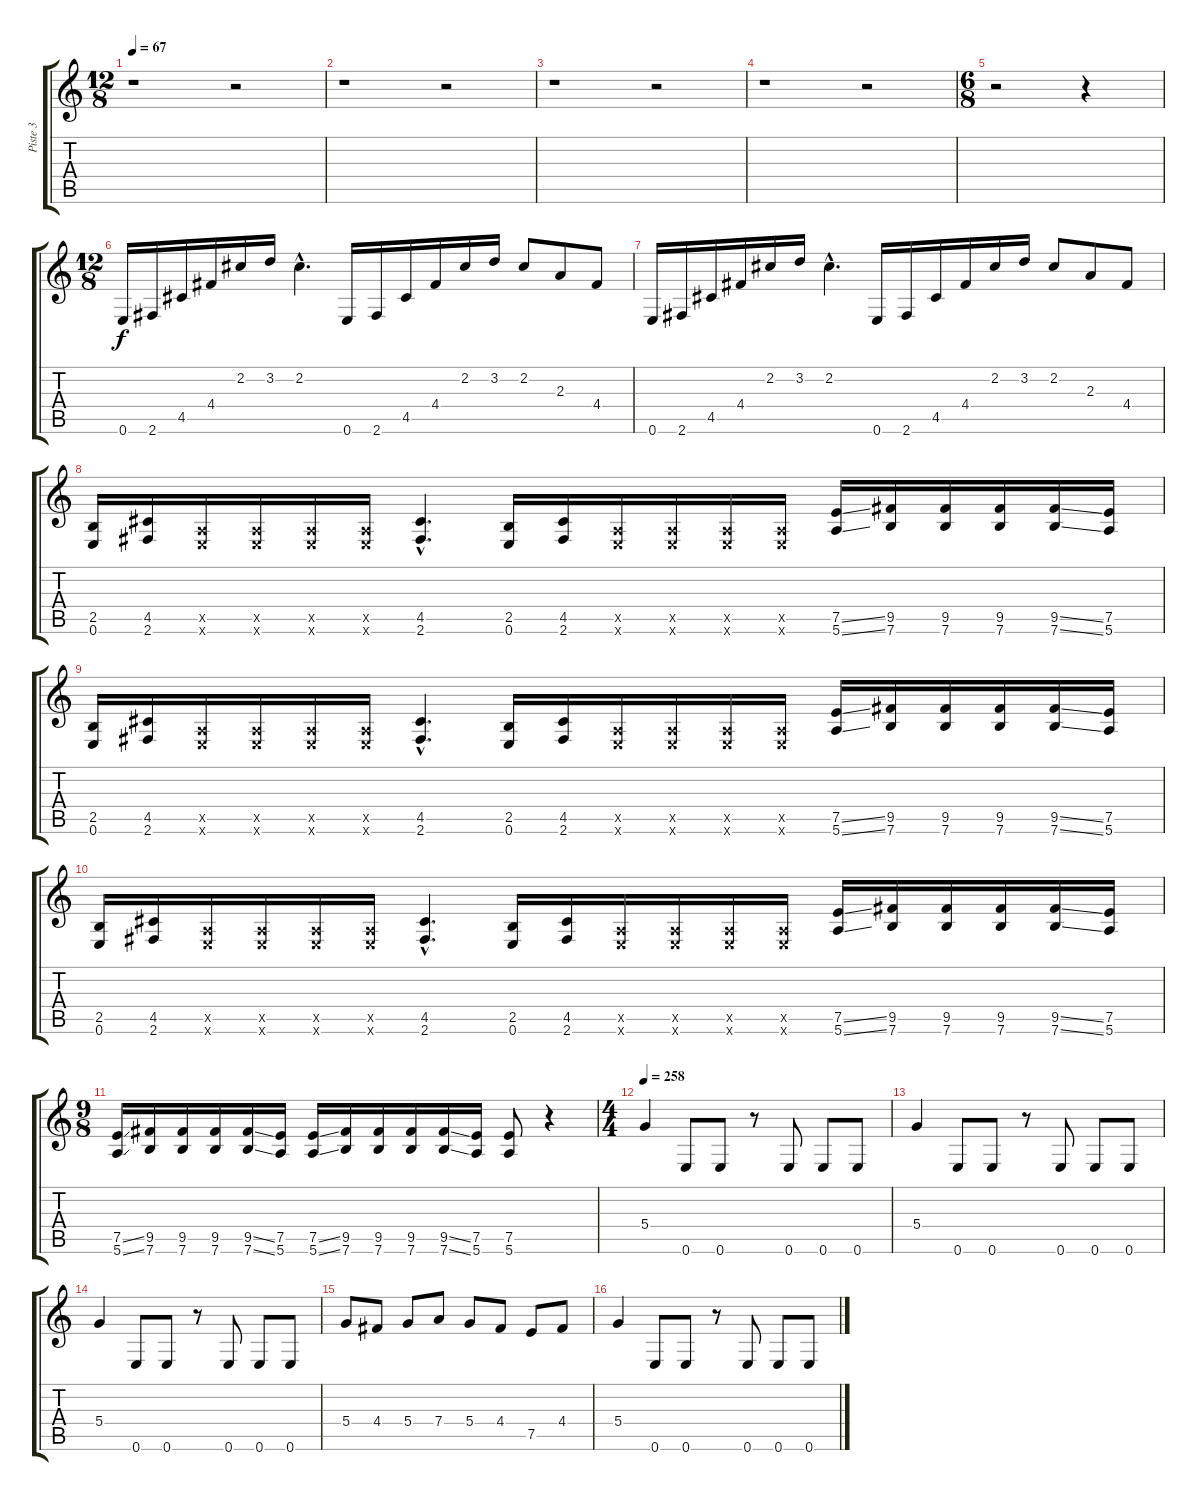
\track ("Piste 3" "Piste 3") {instrument overdrivenguitar}
\staff {score tabs}
\tuning (E4 B3 G3 D3 A2 E2) {hide}
\ts (12 8)
\tempo 67
\clef g2
\ks c
r.1{dy f} r.2 |
r.1 r.2 |
r.1 r.2 |
r.1 r.2 |
\ts (6 8)
r.2 r.4 |
\ts (12 8)
0.6.16 2.6.16 4.5.16 4.4.16 2.2.16 3.2.16 2.2{hac}.4{d} 0.6.16 2.6.16 4.5.16 4.4.16 2.2.16 3.2.16 2.2.8 2.3.8 4.4.8 |
0.6.16 2.6.16 4.5.16 4.4.16 2.2.16 3.2.16 2.2{hac}.4{d} 0.6.16 2.6.16 4.5.16 4.4.16 2.2.16 3.2.16 2.2.8 2.3.8 4.4.8 |
(2.5 0.6).16 (4.5 2.6).16 (0.5{x} 0.6{x}).16 (0.5{x} 0.6{x}).16 (0.5{x} 0.6{x}).16 (0.5{x} 0.6{x}).16 (4.5{hac} 2.6{hac}).4{d} (2.5 0.6).16 (4.5 2.6).16 (0.5{x} 0.6{x}).16 (0.5{x} 0.6{x}).16 (0.5{x} 0.6{x}).16 (0.5{x} 0.6{x}).16 (7.5{ss} 5.6{ss}).16 (9.5 7.6).16 (9.5 7.6).16 (9.5 7.6).16 (9.5{ss} 7.6{ss}).16 (7.5 5.6).16 |
(2.5 0.6).16 (4.5 2.6).16 (0.5{x} 0.6{x}).16 (0.5{x} 0.6{x}).16 (0.5{x} 0.6{x}).16 (0.5{x} 0.6{x}).16 (4.5{hac} 2.6{hac}).4{d} (2.5 0.6).16 (4.5 2.6).16 (0.5{x} 0.6{x}).16 (0.5{x} 0.6{x}).16 (0.5{x} 0.6{x}).16 (0.5{x} 0.6{x}).16 (7.5{ss} 5.6{ss}).16 (9.5 7.6).16 (9.5 7.6).16 (9.5 7.6).16 (9.5{ss} 7.6{ss}).16 (7.5 5.6).16 |
(2.5 0.6).16 (4.5 2.6).16 (0.5{x} 0.6{x}).16 (0.5{x} 0.6{x}).16 (0.5{x} 0.6{x}).16 (0.5{x} 0.6{x}).16 (4.5{hac} 2.6{hac}).4{d} (2.5 0.6).16 (4.5 2.6).16 (0.5{x} 0.6{x}).16 (0.5{x} 0.6{x}).16 (0.5{x} 0.6{x}).16 (0.5{x} 0.6{x}).16 (7.5{ss} 5.6{ss}).16 (9.5 7.6).16 (9.5 7.6).16 (9.5 7.6).16 (9.5{ss} 7.6{ss}).16 (7.5 5.6).16 |
\ts (9 8)
(7.5{ss} 5.6{ss}).16 (9.5 7.6).16 (9.5 7.6).16 (9.5 7.6).16 (9.5{ss} 7.6{ss}).16 (7.5 5.6).16 (7.5{ss} 5.6{ss}).16 (9.5 7.6).16 (9.5 7.6).16 (9.5 7.6).16 (9.5{ss} 7.6{ss}).16 (7.5 5.6).16 (7.5 5.6).8 r.4 |
\ts (4 4)
\tempo 218
\tempo 258
5.4.4 0.6.8 0.6.8 r.8 0.6.8 0.6.8 0.6.8 |
5.4.4 0.6.8 0.6.8 r.8 0.6.8 0.6.8 0.6.8 |
5.4.4 0.6.8 0.6.8 r.8 0.6.8 0.6.8 0.6.8 |
5.4.8 4.4.8 5.4.8 7.4.8 5.4.8 4.4.8 7.5.8 4.4.8 |
5.4.4 0.6.8 0.6.8 r.8 0.6.8 0.6.8 0.6.8
